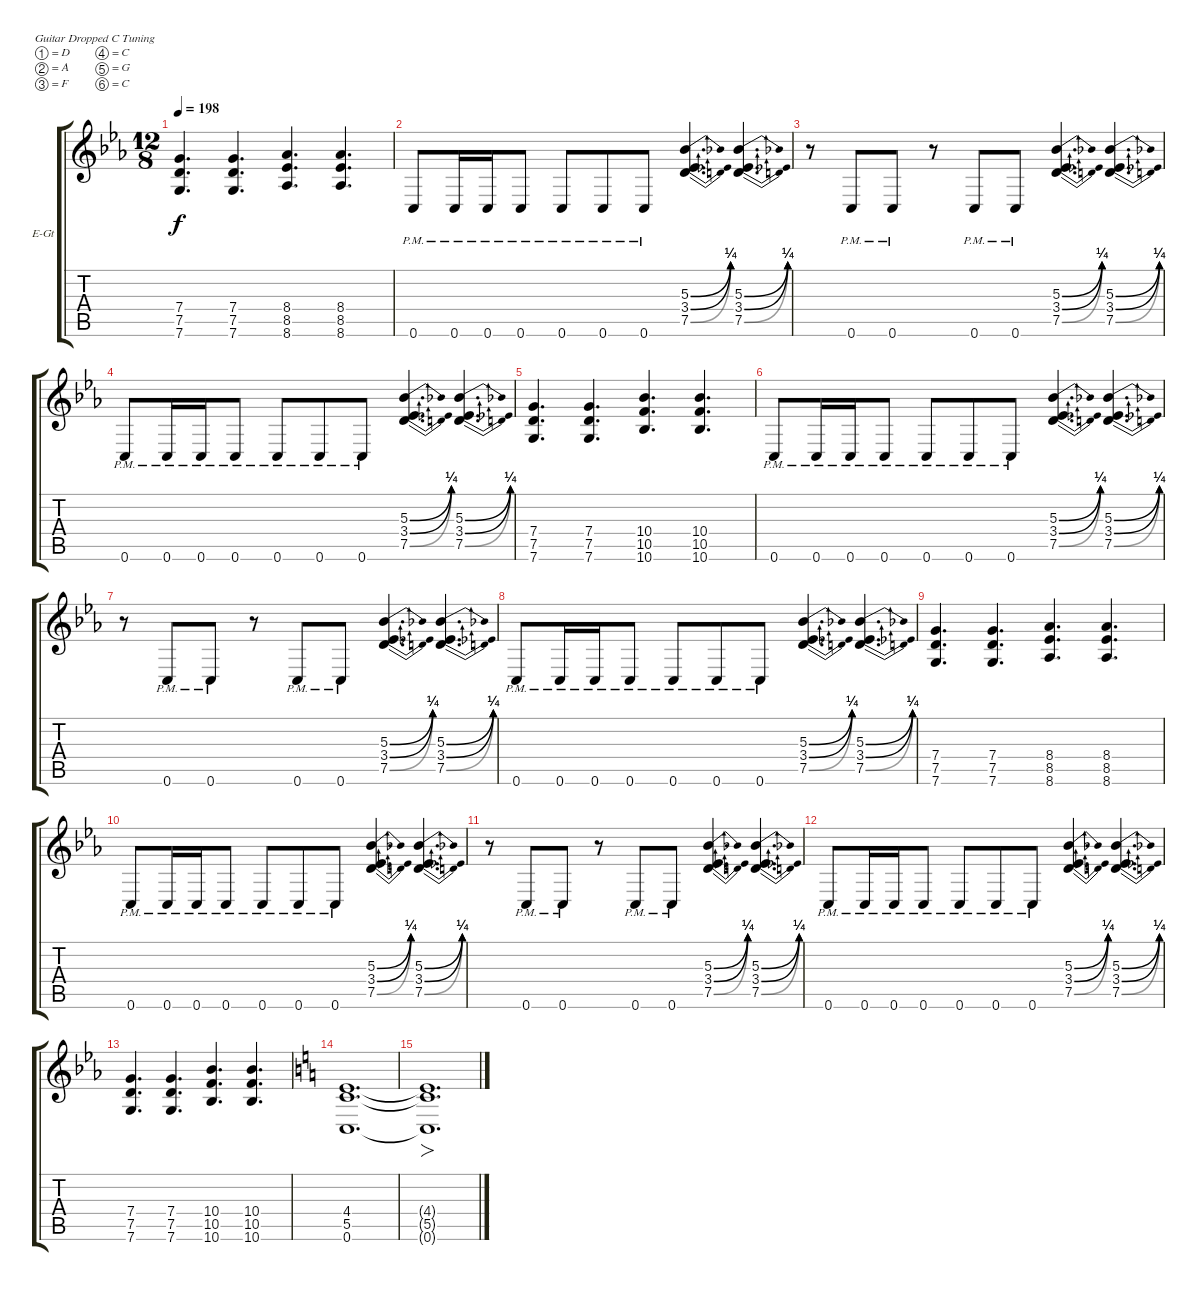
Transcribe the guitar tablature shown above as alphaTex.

\bracketExtendMode groupsimilarinstruments
\firstSystemTrackNameOrientation horizontal
\otherSystemsTrackNameOrientation horizontal
\track ("Electric Guitar 2" "E-Gt") {instrument distortionguitar}
\staff {score tabs}
\tuning (D4 A3 F3 C3 G2 C2)
\ts (12 8)
\tempo 198
\clef g2
\ks cminor
(7.6 7.5 7.4).4{d dy f} (7.4 7.5 7.6).4{d} (8.6 8.5 8.4).4{d} (8.4 8.5 8.6).4{d} |
0.6{pm}.8 0.6{pm}.16 0.6{pm}.16 0.6{pm}.8 0.6{pm}.8 0.6{pm}.8 0.6{pm}.8 (7.5{be (bend 0 0 60 1)} 3.4{be (bend 0 0 60 1)} 5.3{be (bend 0 0 60 1)}).4{d} (7.5{be (bend 0 0 60 1)} 3.4{be (bend 0 0 60 1)} 5.3{be (bend 0 0 60 1)}).4{d} |
r.8 0.6{pm}.8 0.6{pm}.8 r.8 0.6{pm}.8 0.6{pm}.8 (7.5{be (bend 0 0 60 1)} 3.4{be (bend 0 0 60 1)} 5.3{be (bend 0 0 60 1)}).4{d} (7.5{be (bend 0 0 60 1)} 3.4{be (bend 0 0 60 1)} 5.3{be (bend 0 0 60 1)}).4{d} |
0.6{pm}.8 0.6{pm}.16 0.6{pm}.16 0.6{pm}.8 0.6{pm}.8 0.6{pm}.8 0.6{pm}.8 (7.5{be (bend 0 0 60 1)} 3.4{be (bend 0 0 60 1)} 5.3{be (bend 0 0 60 1)}).4{d} (7.5{be (bend 0 0 60 1)} 3.4{be (bend 0 0 60 1)} 5.3{be (bend 0 0 60 1)}).4{d} |
(7.6 7.5 7.4).4{d} (7.4 7.5 7.6).4{d} (10.6 10.5 10.4).4{d} (10.4 10.5 10.6).4{d} |
0.6{pm}.8 0.6{pm}.16 0.6{pm}.16 0.6{pm}.8 0.6{pm}.8 0.6{pm}.8 0.6{pm}.8 (7.5{be (bend 0 0 60 1)} 3.4{be (bend 0 0 60 1)} 5.3{be (bend 0 0 60 1)}).4{d} (7.5{be (bend 0 0 60 1)} 3.4{be (bend 0 0 60 1)} 5.3{be (bend 0 0 60 1)}).4{d} |
r.8 0.6{pm}.8 0.6{pm}.8 r.8 0.6{pm}.8 0.6{pm}.8 (7.5{be (bend 0 0 60 1)} 3.4{be (bend 0 0 60 1)} 5.3{be (bend 0 0 60 1)}).4{d} (7.5{be (bend 0 0 60 1)} 3.4{be (bend 0 0 60 1)} 5.3{be (bend 0 0 60 1)}).4{d} |
0.6{pm}.8 0.6{pm}.16 0.6{pm}.16 0.6{pm}.8 0.6{pm}.8 0.6{pm}.8 0.6{pm}.8 (7.5{be (bend 0 0 60 1)} 3.4{be (bend 0 0 60 1)} 5.3{be (bend 0 0 60 1)}).4{d} (7.5{be (bend 0 0 60 1)} 3.4{be (bend 0 0 60 1)} 5.3{be (bend 0 0 60 1)}).4{d} |
(7.6 7.5 7.4).4{d} (7.4 7.5 7.6).4{d} (8.6 8.5 8.4).4{d} (8.4 8.5 8.6).4{d} |
0.6{pm}.8 0.6{pm}.16 0.6{pm}.16 0.6{pm}.8 0.6{pm}.8 0.6{pm}.8 0.6{pm}.8 (7.5{be (bend 0 0 60 1)} 3.4{be (bend 0 0 60 1)} 5.3{be (bend 0 0 60 1)}).4{d} (7.5{be (bend 0 0 60 1)} 3.4{be (bend 0 0 60 1)} 5.3{be (bend 0 0 60 1)}).4{d} |
r.8 0.6{pm}.8 0.6{pm}.8 r.8 0.6{pm}.8 0.6{pm}.8 (7.5{be (bend 0 0 60 1)} 3.4{be (bend 0 0 60 1)} 5.3{be (bend 0 0 60 1)}).4{d} (7.5{be (bend 0 0 60 1)} 3.4{be (bend 0 0 60 1)} 5.3{be (bend 0 0 60 1)}).4{d} |
0.6{pm}.8 0.6{pm}.16 0.6{pm}.16 0.6{pm}.8 0.6{pm}.8 0.6{pm}.8 0.6{pm}.8 (7.5{be (bend 0 0 60 1)} 3.4{be (bend 0 0 60 1)} 5.3{be (bend 0 0 60 1)}).4{d} (7.5{be (bend 0 0 60 1)} 3.4{be (bend 0 0 60 1)} 5.3{be (bend 0 0 60 1)}).4{d} |
(7.6 7.5 7.4).4{d} (7.4 7.5 7.6).4{d} (10.6 10.5 10.4).4{d} (10.4 10.5 10.6).4{d} |
\ks c
(0.6 5.5 4.4).1{d} |
(4.4{t} 5.5{t} 0.6{t}).1{fo d}
